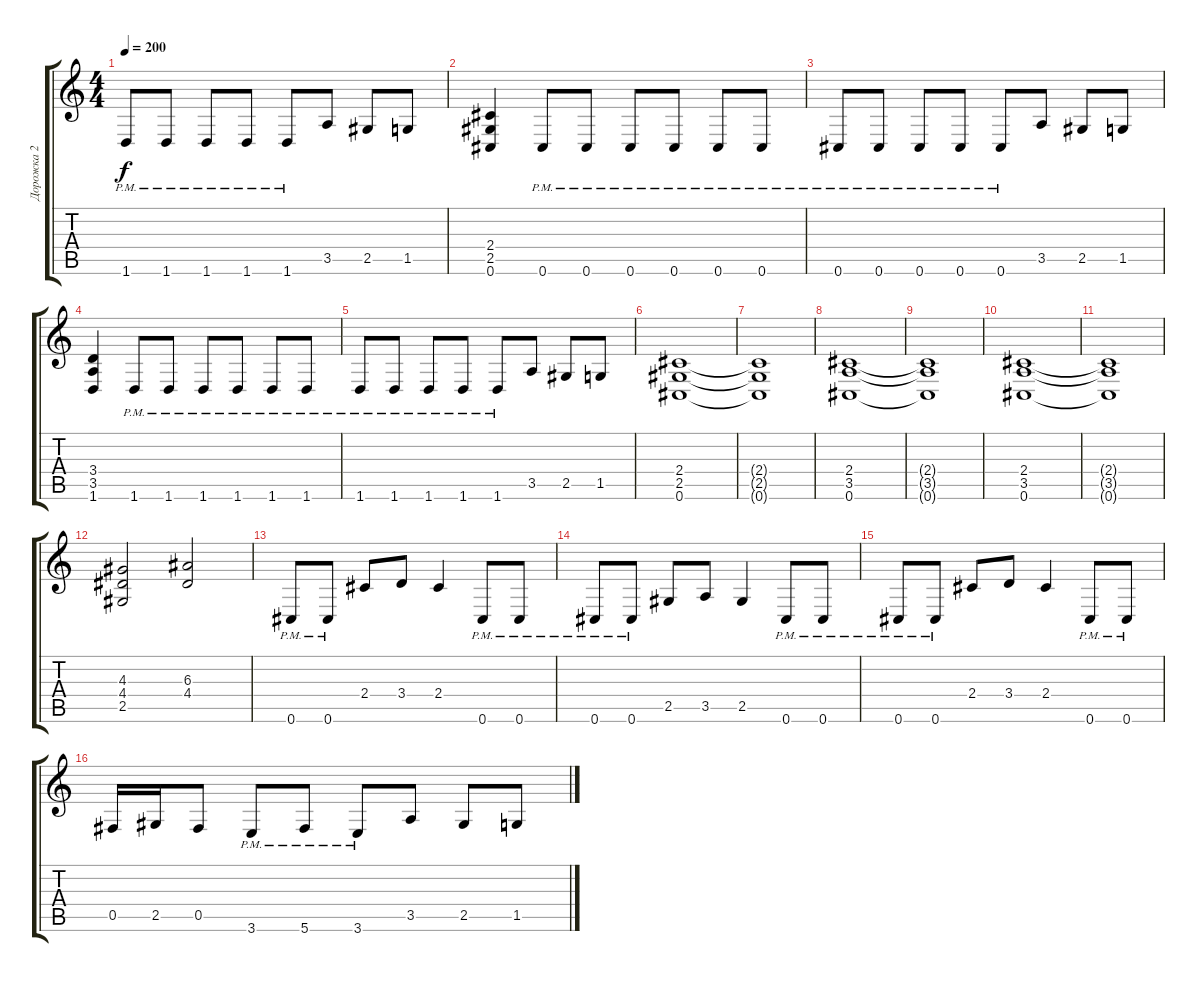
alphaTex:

\track ("Дорожка 2" "Дорожка 2") {instrument overdrivenguitar}
\staff {score tabs}
\tuning (Db4 Ab3 E3 B2 Gb2 Db2) {hide}
\ts (4 4)
\tempo 200
\clef g2
\ks c
1.6{pm}.8{dy f} 1.6{pm}.8 1.6{pm}.8 1.6{pm}.8 1.6{pm}.8 3.5.8 2.5.8 1.5.8 |
(2.4 2.5 0.6).4 0.6{pm}.8 0.6{pm}.8 0.6{pm}.8 0.6{pm}.8 0.6{pm}.8 0.6{pm}.8 |
0.6{pm}.8 0.6{pm}.8 0.6{pm}.8 0.6{pm}.8 0.6{pm}.8 3.5.8 2.5.8 1.5.8 |
(3.4 3.5 1.6).4 1.6{pm}.8 1.6{pm}.8 1.6{pm}.8 1.6{pm}.8 1.6{pm}.8 1.6{pm}.8 |
1.6{pm}.8 1.6{pm}.8 1.6{pm}.8 1.6{pm}.8 1.6{pm}.8 3.5.8 2.5.8 1.5.8 |
(2.4 2.5 0.6).1 |
(2.4{t} 2.5{t} 0.6{t}).1 |
(2.4 3.5 0.6).1 |
(2.4{t} 3.5{t} 0.6{t}).1 |
(2.4 3.5 0.6).1 |
(2.4{t} 3.5{t} 0.6{t}).1 |
(4.3 4.4 2.5).2 (6.3 4.4).2 |
0.6{pm}.8 0.6{pm}.8 2.4.8 3.4.8 2.4.4 0.6{pm}.8 0.6{pm}.8 |
0.6{pm}.8 0.6{pm}.8 2.5.8 3.5.8 2.5.4 0.6{pm}.8 0.6{pm}.8 |
0.6{pm}.8 0.6{pm}.8 2.4.8 3.4.8 2.4.4 0.6{pm}.8 0.6{pm}.8 |
0.5.16 2.5.16 0.5.8 3.6{pm}.8 5.6{pm}.8 3.6{pm}.8 3.5.8 2.5.8 1.5.8
